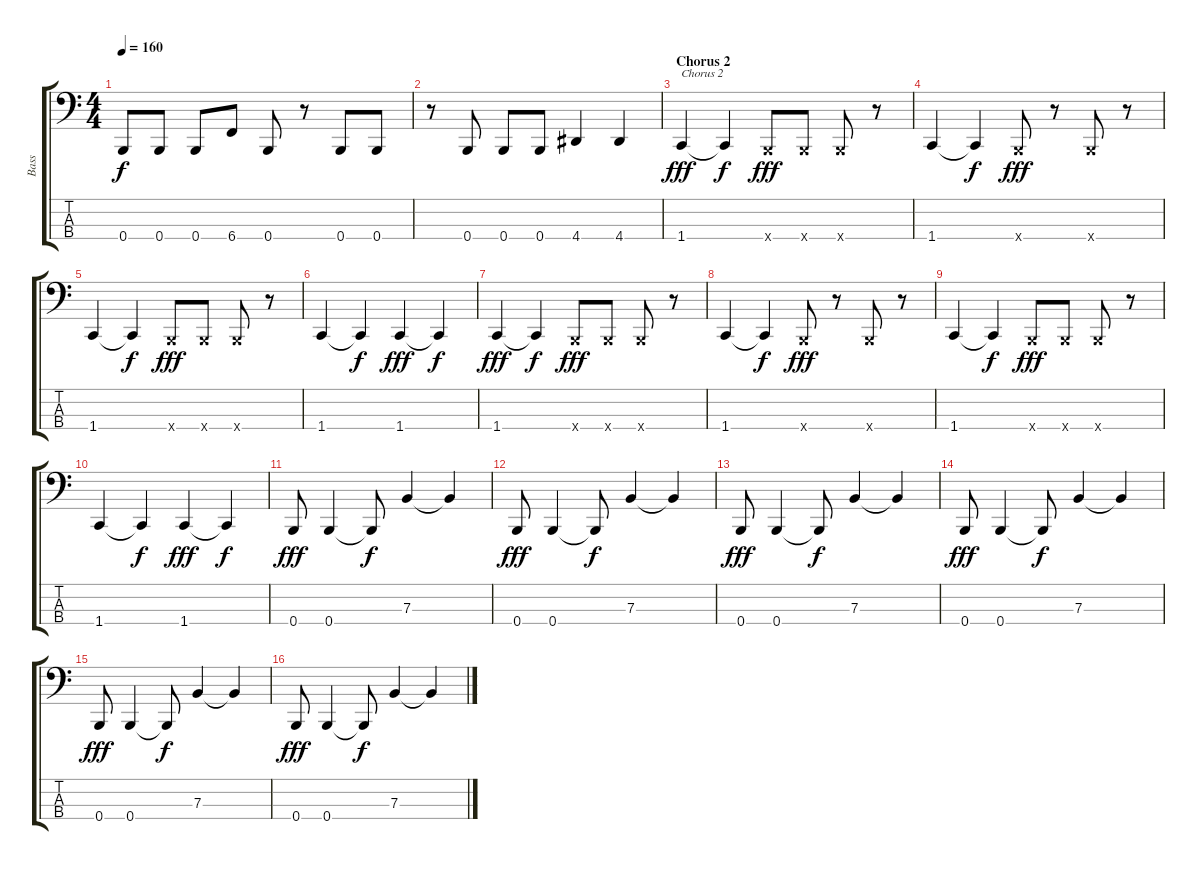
\track ("Bass" "Bass") {instrument slapbass2}
\staff {score tabs}
\tuning (D2 A1 E1 B0) {hide}
\ts (4 4)
\tempo 160
\clef f4
\ks c
0.4.8{dy f} 0.4.8 0.4.8 6.4.8 0.4.8 r.8 0.4.8 0.4.8 |
r.8 0.4.8 0.4.8 0.4.8 4.4.4 4.4.4 |
\section ("" "Chorus 2")
1.4.4{txt "Chorus 2" dy fff} 1.4{t}.4{dy f} 0.4{x}.8{dy fff} 0.4{x}.8 0.4{x}.8 r.8 |
1.4.4 1.4{t}.4{dy f} 0.4{x}.8{dy fff} r.8 0.4{x}.8 r.8 |
1.4.4 1.4{t}.4{dy f} 0.4{x}.8{dy fff} 0.4{x}.8 0.4{x}.8 r.8 |
1.4.4 1.4{t}.4{dy f} 1.4.4{dy fff} 1.4{t}.4{dy f} |
1.4.4{dy fff} 1.4{t}.4{dy f} 0.4{x}.8{dy fff} 0.4{x}.8 0.4{x}.8 r.8 |
1.4.4 1.4{t}.4{dy f} 0.4{x}.8{dy fff} r.8 0.4{x}.8 r.8 |
1.4.4 1.4{t}.4{dy f} 0.4{x}.8{dy fff} 0.4{x}.8 0.4{x}.8 r.8 |
1.4.4 1.4{t}.4{dy f} 1.4.4{dy fff} 1.4{t}.4{dy f} |
0.4.8{dy fff} 0.4.4 0.4{t}.8{dy f} 7.3.4 7.3{t}.4 |
0.4.8{dy fff} 0.4.4 0.4{t}.8{dy f} 7.3.4 7.3{t}.4 |
0.4.8{dy fff} 0.4.4 0.4{t}.8{dy f} 7.3.4 7.3{t}.4 |
0.4.8{dy fff} 0.4.4 0.4{t}.8{dy f} 7.3.4 7.3{t}.4 |
0.4.8{dy fff} 0.4.4 0.4{t}.8{dy f} 7.3.4 7.3{t}.4 |
0.4.8{dy fff} 0.4.4 0.4{t}.8{dy f} 7.3.4 7.3{t}.4
